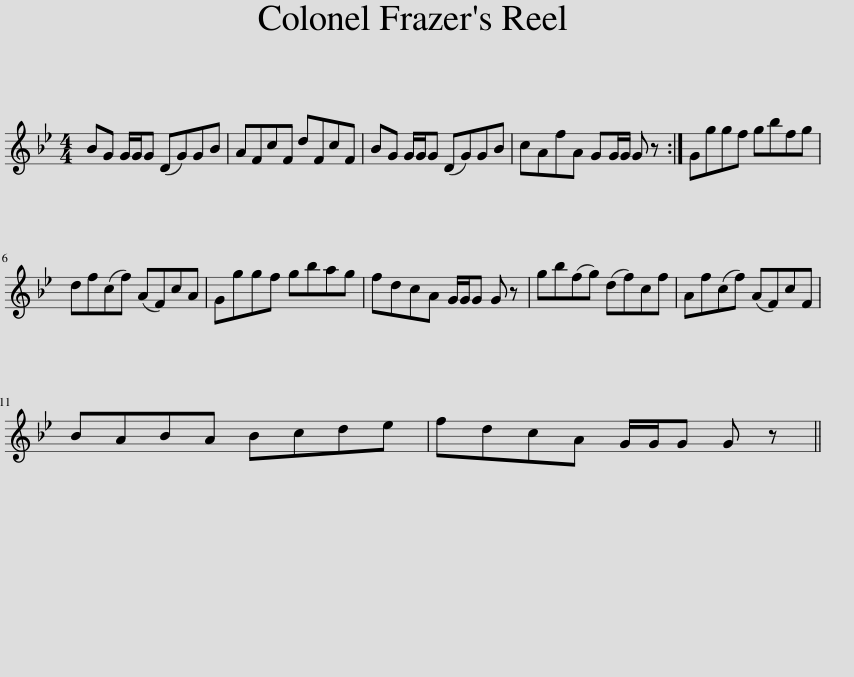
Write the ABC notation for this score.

X:1
L:1/8
M:4/4
I:linebreak $
K:Gmin
V:1 treble
V:1
 BG G/G/G (DG)GB | AFcF dFcF | BG G/G/G (DG)GB | cAfA GG/G/ G z :| Gggf gbfg |$ %5
 df(cf) (AF)cA | Gggf gbag | fdcA G/G/G G z | gb(fg) (df)cf | Af(cf) (AF)cF |$ %10
 BABA Bcde | fdcA G/G/G G z || %12
